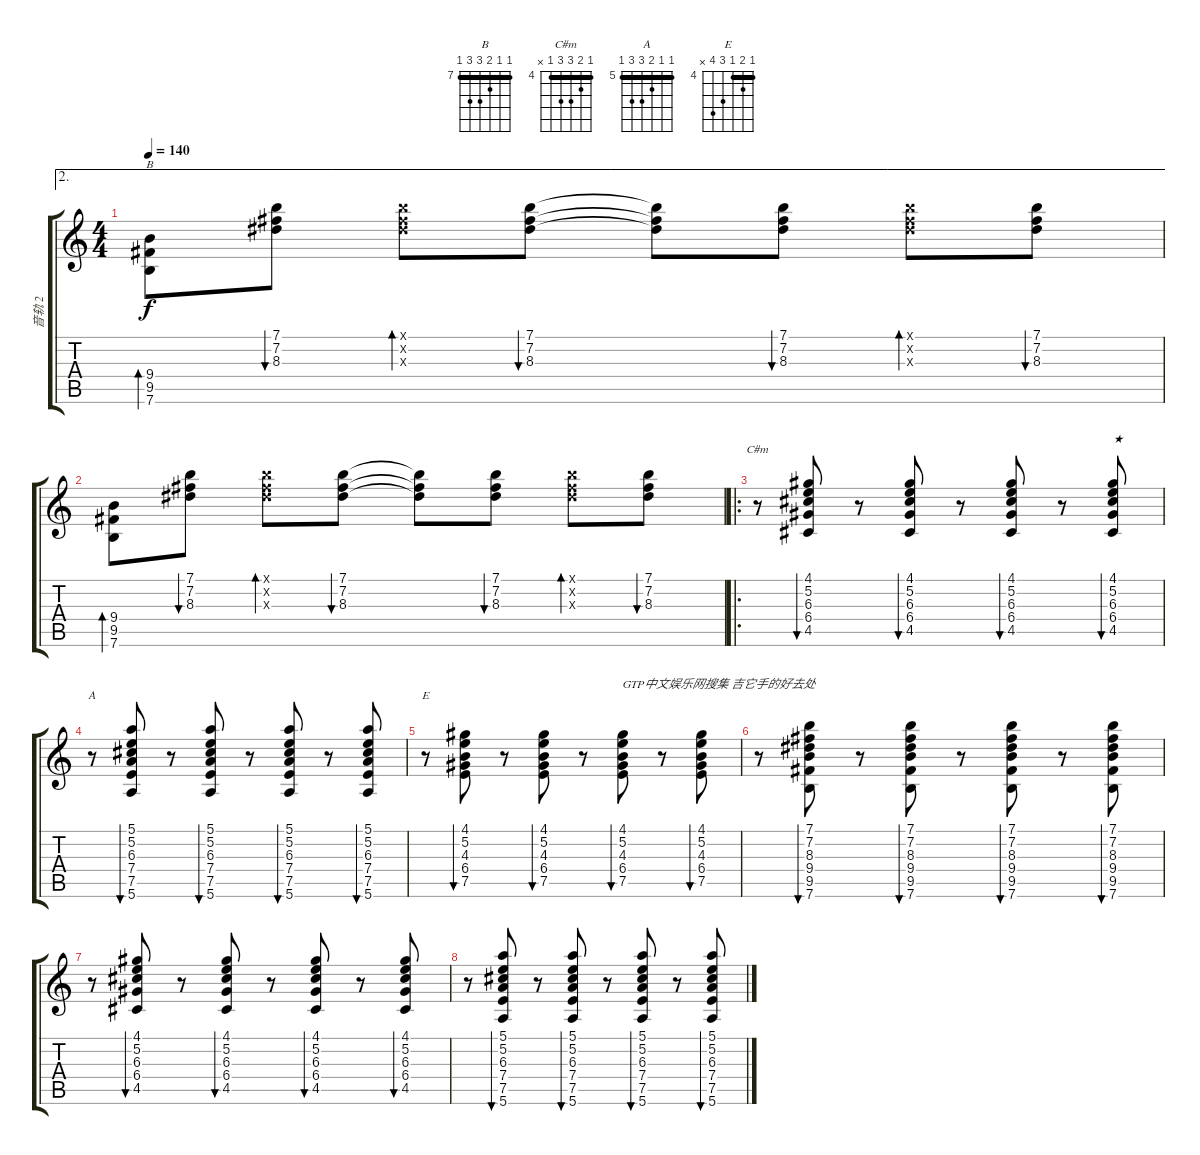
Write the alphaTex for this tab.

\track ("音轨 2" "音轨 2") {instrument acousticguitarsteel}
\staff {score tabs}
\tuning (E4 B3 G3 D3 A2 E2) {hide}
\chord ("B" 7 7 8 9 9 7) {firstfret 7 barre 7}
\chord ("C#m" 4 5 6 6 4 x) {firstfret 4 barre 4}
\chord ("A" 5 5 6 7 7 5) {firstfret 5 barre 5}
\chord ("E" 4 5 4 6 7 x) {firstfret 4 barre 4}
\ae 2
\ts (4 4)
\tempo 140
\clef g2
\ks c
(9.4 9.5 7.6).8{bd 30 ch "B" dy f} (7.1 7.2 8.3).8{bu 30} (7.1{x} 7.2{x} 8.3{x}).8{bd 30} (7.1 7.2 8.3).8{bu 30} (7.1{t} 7.2{t} 8.3{t}).8 (7.1 7.2 8.3).8{bu 30} (7.1{x} 7.2{x} 8.3{x}).8{bd 30} (7.1 7.2 8.3).8{bu 30} |
(9.4 9.5 7.6).8{bd 30} (7.1 7.2 8.3).8{bu 30} (7.1{x} 7.2{x} 8.3{x}).8{bd 30} (7.1 7.2 8.3).8{bu 30} (7.1{t} 7.2{t} 8.3{t}).8 (7.1 7.2 8.3).8{bu 30} (7.1{x} 7.2{x} 8.3{x}).8{bd 30} (7.1 7.2 8.3).8{bu 30} |
\ro
r.8{ch "C#m"} (4.1 5.2 6.3 6.4 4.5).8{bu 30} r.8 (4.1 5.2 6.3 6.4 4.5).8{bu 30} r.8 (4.1 5.2 6.3 6.4 4.5).8{bu 30} r.8 (4.1 5.2 6.3 6.4 4.5).8{bu 30 txt "★"} |
r.8{ch "A"} (5.1 5.2 6.3 7.4 7.5 5.6).8{bu 30} r.8 (5.1 5.2 6.3 7.4 7.5 5.6).8{bu 30} r.8 (5.1 5.2 6.3 7.4 7.5 5.6).8{bu 30} r.8 (5.1 5.2 6.3 7.4 7.5 5.6).8{bu 30} |
r.8{ch "E"} (4.1 5.2 4.3 6.4 7.5).8{bu 30} r.8 (4.1 5.2 4.3 6.4 7.5).8{bu 30} r.8 (4.1 5.2 4.3 6.4 7.5).8{bu 30 txt "GTP中文娱乐网搜集 吉它手的好去处"} r.8 (4.1 5.2 4.3 6.4 7.5).8{bu 30} |
r.8 (7.1 7.2 8.3 9.4 9.5 7.6).8{bu 30} r.8 (7.1 7.2 8.3 9.4 9.5 7.6).8{bu 30} r.8 (7.1 7.2 8.3 9.4 9.5 7.6).8{bu 30} r.8 (7.1 7.2 8.3 9.4 9.5 7.6).8{bu 30} |
r.8 (4.1 5.2 6.3 6.4 4.5).8{bu 30} r.8 (4.1 5.2 6.3 6.4 4.5).8{bu 30} r.8 (4.1 5.2 6.3 6.4 4.5).8{bu 30} r.8 (4.1 5.2 6.3 6.4 4.5).8{bu 30} |
r.8 (5.1 5.2 6.3 7.4 7.5 5.6).8{bu 30} r.8 (5.1 5.2 6.3 7.4 7.5 5.6).8{bu 30} r.8 (5.1 5.2 6.3 7.4 7.5 5.6).8{bu 30} r.8 (5.1 5.2 6.3 7.4 7.5 5.6).8{bu 30}
